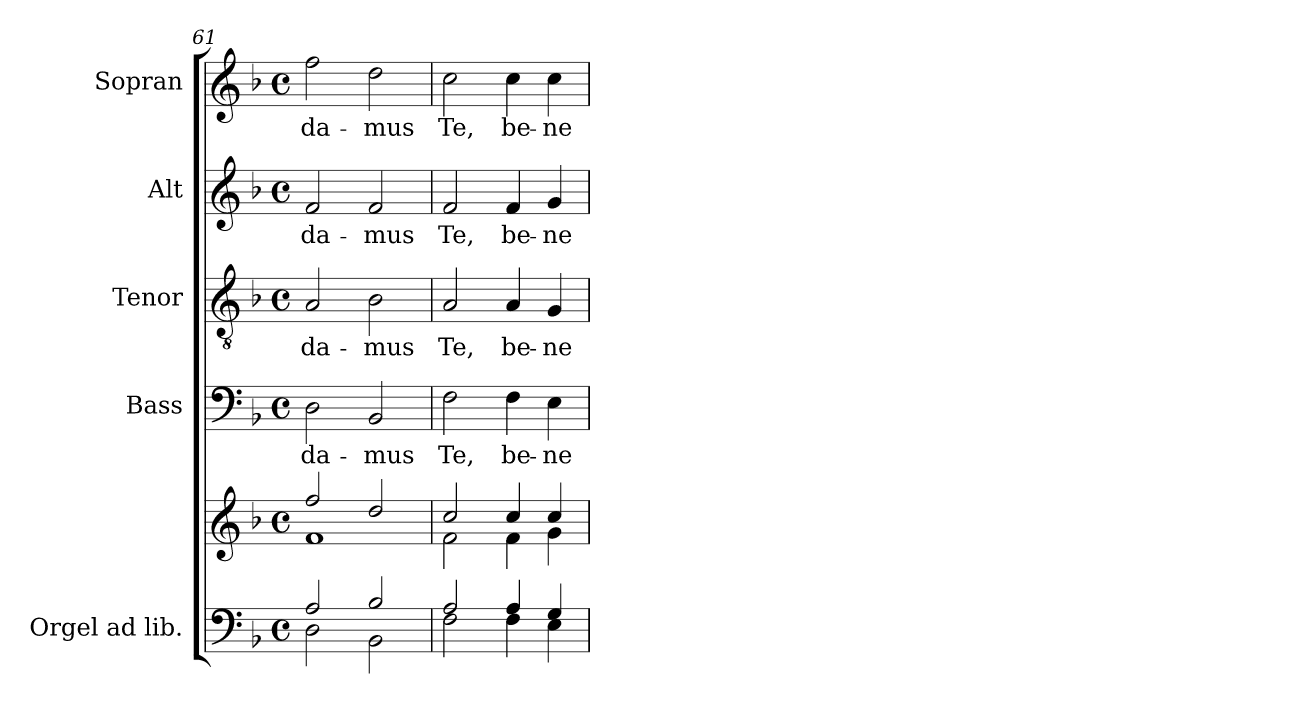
**kern	**kern	**kern	**text	**kern	**text	**kern	**text	**kern	**text
*part5	*part5	*part4	*part4	*part3	*part3	*part2	*part2	*part1	*part1
*staff6	*staff5	*staff4	*staff4	*staff3	*staff3	*staff2	*staff2	*staff1	*staff1
*I"Orgel ad lib.	*	*I"Bass	*	*I"Tenor	*	*I"Alt	*	*I"Sopran	*
*	*	*I'B.	*	*I'T.	*	*I'A.	*	*I'S.	*
*clefF4	*clefG2	*clefF4	*	*clefGv2	*	*clefG2	*	*clefG2	*
*k[b-]	*k[b-]	*k[b-]	*	*k[b-]	*	*k[b-]	*	*k[b-]	*
*F:	*F:	*F:	*	*F:	*	*F:	*	*F:	*
*M4/4	*M4/4	*M4/4	*	*M4/4	*	*M4/4	*	*M4/4	*
*met(c)	*met(c)	*met(c)	*	*met(c)	*	*met(c)	*	*met(c)	*
=61	=61	=61	=61	=61	=61	=61	=61	=61	=61
*^	*^	*	*	*	*	*	*	*	*
!	!	!	!	!	!LO:LY:b	!	!LO:LY:b	!	!LO:LY:b	!	!LO:LY:b
2A/	2D\	2ff/	1f	2D\	-da-	2A/	-da-	2f/	-da-	2ff\	-da-
!	!	!	!	!	!LO:LY:b	!	!LO:LY:b	!	!LO:LY:b	!	!LO:LY:b
2B-/	2BB-\	2dd/	.	2BB-/	-mus	2B-\	-mus	2f/	-mus	2dd\	-mus
=62	=62	=62	=62	=62	=62	=62	=62	=62	=62	=62	=62
!	!	!	!	!	!LO:LY:b	!	!LO:LY:b	!	!LO:LY:b	!	!LO:LY:b
2A/	2F\	2cc/	2f\	2F\	Te,	2A/	Te,	2f/	Te,	2cc\	Te,
!	!	!	!	!	!LO:LY:b	!	!LO:LY:b	!	!LO:LY:b	!	!LO:LY:b
4A/	4F\	4cc/	4f\	4F\	be-	4A/	be-	4f/	be-	4cc\	be-
!	!	!	!	!	!LO:LY:b	!	!LO:LY:b	!	!LO:LY:b	!	!LO:LY:b
4G/	4E\	4cc/	4g\	4E\	-ne-	4G/	-ne-	4g/	-ne-	4cc\	-ne-
*v	*v	*	*	*	*	*	*	*	*	*	*
*	*v	*v	*	*	*	*	*	*	*	*
=	=	=	=	=	=	=	=	=	=
*-	*-	*-	*-	*-	*-	*-	*-	*-	*-
